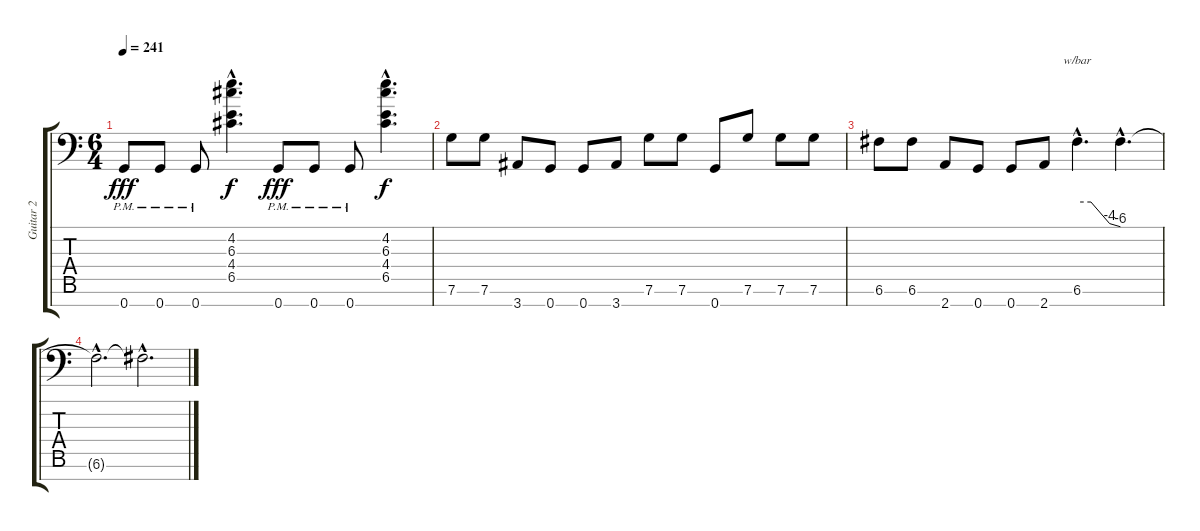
\track ("Guitar 2" "Guitar 2") {instrument distortionguitar}
\staff {score tabs}
\tuning (E4 C4 G3 C3 G2 C2 G1) {hide}
\ts (6 4)
\tempo 241
\clef f4
\ks c
0.7{pm}.8{dy fff} 0.7{pm}.8 0.7{pm}.8 (4.2{hac} 6.3{hac} 4.4{hac} 6.5{hac}).4{d dy f} 0.7{pm}.8{dy fff} 0.7{pm}.8 0.7{pm}.8 (4.2{hac} 6.3{hac} 4.4{hac} 6.5{hac}).4{d dy f} |
7.6.8 7.6.8 3.7.8 0.7.8 0.7.8 3.7.8 7.6.8 7.6.8 0.7.8 7.6.8 7.6.8 7.6.8 |
6.6.8 6.6.8 2.7.8 0.7.8 0.7.8 2.7.8 6.6{hac}.4{d tbe (custom default 0 0 19 0 45 -16 60 -24)} 6.6{hac t}.4{d} |
6.6{hac t}.2{d} 6.6{hac t}.2{d}
